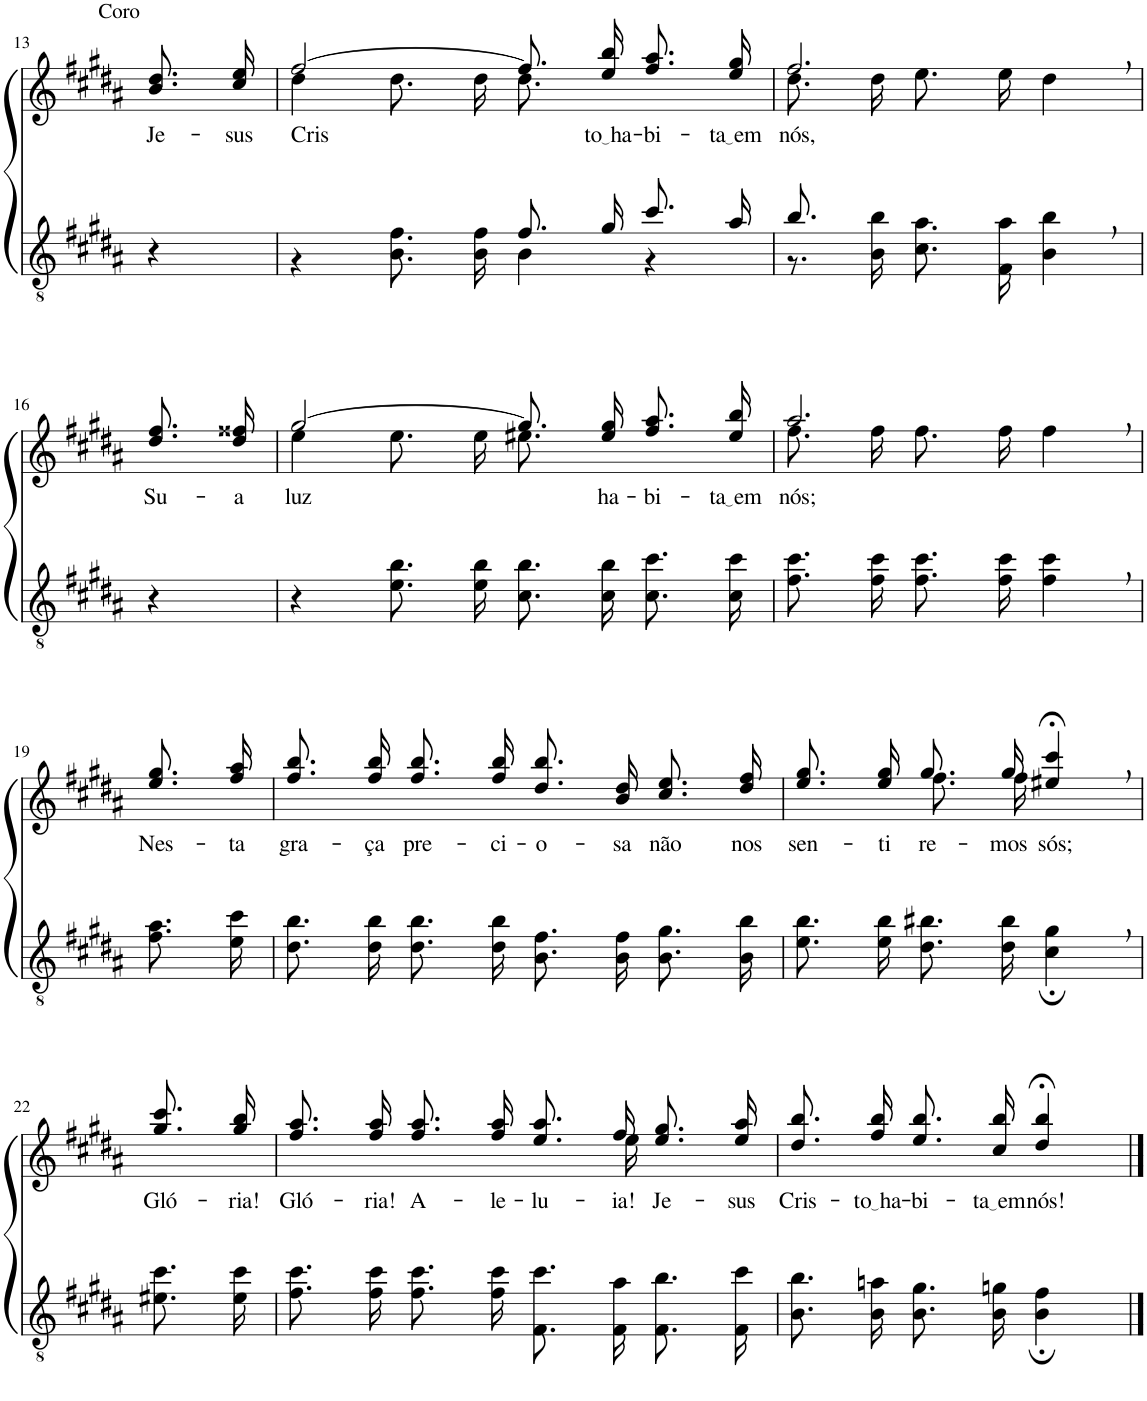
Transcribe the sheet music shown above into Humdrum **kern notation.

**kern	**kern	**text
*part2	*part1	*part1
*staff2	*staff1	*staff1
*I"Parte III e IV	*I"Parte I e II	*
!!LO:PB:g=z
*clefGv2	*clefG2	*
*Trd5c9	*Trd5c9	*
*k[f#c#g#d#a#]	*k[f#c#g#d#a#]	*
*M4/4	*M4/4	*
=13	=13	=13
!	!LO:TX:a:t=Coro	!
!	!	!LO:LY:b
4r	8.b\ 8.dd#\L	Je-
!	!	!LO:LY:b
.	16cc#\ 16ee\Jk	-sus
=14	=14	=14
*^	*^	*
!	!	!	!	!LO:LY:b
2ryy	4r	[2ff#/	4dd#\	-Cris-
.	8.B\ 8.f#\L	.	8.dd#\	.
.	16B\ 16f#\Jk	.	16dd#\KL	.
8.f#/L	4B\	8.ff#\L]	8.dd#\J	.
!	!	!	!	!LO:LY:b
16g#/Jk	.	16ee\ 16bb\Jk	4ryy	to ha
!	!	!	!	!LO:LY:b
8.cc#/L	4r	8.ff#\ 8.aa#\L	.	-bi-
!	!	!	!	!LO:LY:b
16a#/Jk	.	16ee\ 16gg#\Jk	16ryy	ta em
=15	=15	=15	=15	=15
!	!	!	!	!LO:LY:b
8.b/	8.r	2.ff#,/	8.dd#\L	nós,
2ryy	16B\ 16b\	.	16dd#\Jk	.
.	8.c#\ 8.a#\L	.	8.ee\L	.
.	16F#\ 16a#\Jk	.	16ee\Jk	.
.	4B\ 4b\	.	4dd#\	.
16ryy	.	.	.	.
*v	*v	*	*	*
*	*v	*v	*
!!LO:LB:g=z
=16	=16	=16
!	!	!LO:LY:b
4r	8.dd#\ 8.ff#\L	Su-
!	!	!LO:LY:b
.	16dd#\ 16ff##X\Jk	-a
=17	=17	=17
*	*^	*
!	!	!	!LO:LY:b
4r	[2gg#/	4ee\	luz
8.e\ 8.b\L	.	8.ee\	.
16e\ 16b\Jk	.	16ee\KL	.
8.c#\ 8.b\L	8.gg#\L]	8.ee#X\J	.
!	!	!	!LO:LY:b
16c#\ 16b\Jk	16ee#\ 16gg#\Jk	4ryy	ha-
!	!	!	!LO:LY:b
8.c#\ 8.cc#\L	8.ff#\ 8.aa#\L	.	-bi-
!	!	!	!LO:LY:b
16c#\ 16cc#\Jk	16ee#\ 16bb\Jk	16ryy	ta em
=18	=18	=18	=18
!	!	!	!LO:LY:b
8.f#\ 8.cc#\L	2.aa#,/	8.ff#\L	nós;
16f#\ 16cc#\Jk	.	16ff#\Jk	.
8.f#\ 8.cc#\L	.	8.ff#\L	.
16f#\ 16cc#\Jk	.	16ff#\Jk	.
4f#\, 4cc#\,	.	4ff#\	.
!!LO:LB:g=z
=19	=19	=19	=19
!	!	!	!LO:LY:b
*	*v	*v	*
8.f#\ 8.a#\L	8.ee\ 8.gg#\L	Nes-
!	!	!LO:LY:b
16e\ 16cc#\Jk	16ff#\ 16aa#\Jk	-ta
=20	=20	=20
!	!	!LO:LY:b
8.d#\ 8.b\L	8.ff#\ 8.bb\L	gra-
!	!	!LO:LY:b
16d#\ 16b\Jk	16ff#\ 16bb\Jk	-ça
!	!	!LO:LY:b
8.d#\ 8.b\L	8.ff#\ 8.bb\L	pre-
!	!	!LO:LY:b
16d#\ 16b\Jk	16ff#\ 16bb\Jk	-ci-
!	!	!LO:LY:b
8.B\ 8.f#\L	8.dd#\ 8.bb\L	-o-
!	!	!LO:LY:b
16B\ 16f#\Jk	16b\ 16dd#\Jk	-sa
!	!	!LO:LY:b
8.B\ 8.g#\L	8.cc#\ 8.ee\L	não
!	!	!LO:LY:b
16B\ 16b\Jk	16dd#\ 16ff#\Jk	nos
=21	=21	=21
!	!	!LO:LY:b
*	*^	*
8.e\ 8.b\L	8.ee\ 8.gg#\L	4ryy	sen-
!	!	!	!LO:LY:b
16e\ 16b\Jk	16ee\ 16gg#\Jk	.	-ti-
!	!	!	!LO:LY:b
8.d#\ 8.b#X\L	8.gg#/L	8.ff#\L	-re-
!	!	!	!LO:LY:b
16d#\ 16b#\Jk	16gg#/Jk	16ff#\Jk	-mos
!	!	!	!LO:LY:b
4c#\;, 4g#\;,	4ee#X/;<, 4ccc#/;<,	4ryy	sós;
!!LO:LB:g=z
=22	=22	=22	=22
!	!	!	!LO:LY:b
*	*v	*v	*
8.e#X\ 8.cc#\L	8.gg#\ 8.ccc#\L	Gló-
!	!	!LO:LY:b
16e#\ 16cc#\Jk	16gg#\ 16bb\Jk	-ria!
=23	=23	=23
!	!	!LO:LY:b
*	*^	*
8.f#\ 8.cc#\L	8.ff#\ 8.aa#\L	8.ryy	Gló-
!	!	!	!LO:LY:b
*	*v	*v	*
16f#\ 16cc#\Jk	16ff#\ 16aa#\Jk	-ria!
!	!	!LO:LY:b
8.f#\ 8.cc#\L	8.ff#\ 8.aa#\L	A-
!	!	!LO:LY:b
16f#\ 16cc#\Jk	16ff#\ 16aa#\Jk	-le-
!	!	!LO:LY:b
8.F#\ 8.cc#\L	8.ee\ 8.aa#\L	-lu-
!	!	!LO:LY:b
*	*^	*
16F#\ 16a#\Jk	16ff#\Jk	16ee\	-ia!
!	!	!	!LO:LY:b
8.F#\ 8.b\L	8.ee\ 8.gg#\L	4ryy	Je-
!	!	!	!LO:LY:b
16F#\ 16cc#\Jk	16ee\ 16aa#\Jk	.	-sus
*	*v	*v	*
=24	=24	=24
!	!	!LO:LY:b
8.B\ 8.b\L	8.dd#\ 8.bb\L	Cris-
!	!	!LO:LY:b
16B\ 16an\Jk	16ff#\ 16bb\Jk	to ha
!	!	!LO:LY:b
8.B\ 8.g#\L	8.ee\ 8.bb\L	-bi-
!	!	!LO:LY:b
16B\ 16gn\Jk	16cc#\ 16bb\Jk	ta em
!	!	!LO:LY:b
4B\; 4f#\;	4dd#/;< 4bb/;<	nós!
==	==	==
*-	*-	*-
